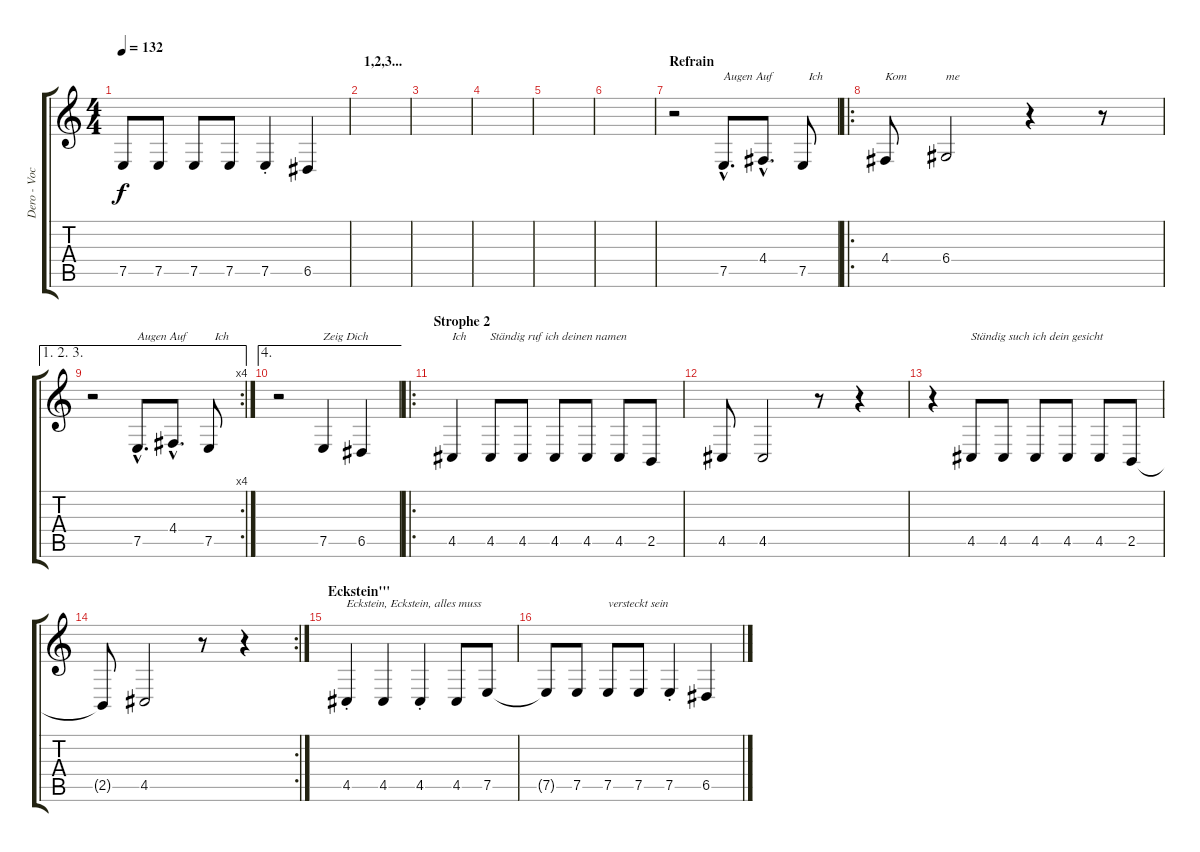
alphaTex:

\track ("Dero - Vocals" "Dero - Voc") {instrument baritonesax}
\staff {score tabs}
\tuning (E4 B3 G3 D3 A2 E2) {hide}
\ts (4 4)
\tempo 132
\clef g2
\ks c
7.5{t}.8{dy f} 7.5.8 7.5.8 7.5.8 7.5{st}.4 6.5.4 |
\section ("" "1,2,3...")
|
|
|
|
|
\section ("" "Refrain")
r.2 7.5{hac}.8{d txt "Augen Auf"} 4.4{hac}.8{d} 7.5.8{txt "  Ich"} |
\ro
4.4.8{txt "Kom"} 6.4.2{txt "me"} r.4 r.8 |
\ae (1 2 3)
\rc 4
r.2 7.5{hac}.8{d txt "Augen Auf"} 4.4{hac}.8{d} 7.5.8{txt "  Ich"} |
\ae 4
r.2 7.5.4{txt "Zeig Dich "} 6.5.4 |
\ro
\section ("" "Strophe 2")
4.5.4{txt "Ich"} 4.5.8{txt "Ständig ruf ich deinen namen"} 4.5.8 4.5.8 4.5.8 4.5.8 2.5.8 |
4.5.8 4.5.2 r.8 r.4 |
r.4 4.5.8{txt "Ständig such ich dein gesicht"} 4.5.8 4.5.8 4.5.8 4.5.8 2.5.8 |
\rc 2
2.5{t}.8 4.5.2 r.8 r.4 |
\section ("" "Eckstein'''")
4.5{st}.4{txt "Eckstein, Eckstein, alles muss "} 4.5.4 4.5{st}.4 4.5.8 7.5.8 |
7.5{t}.8 7.5.8 7.5.8{txt "versteckt sein "} 7.5.8 7.5{st}.4 6.5.4
